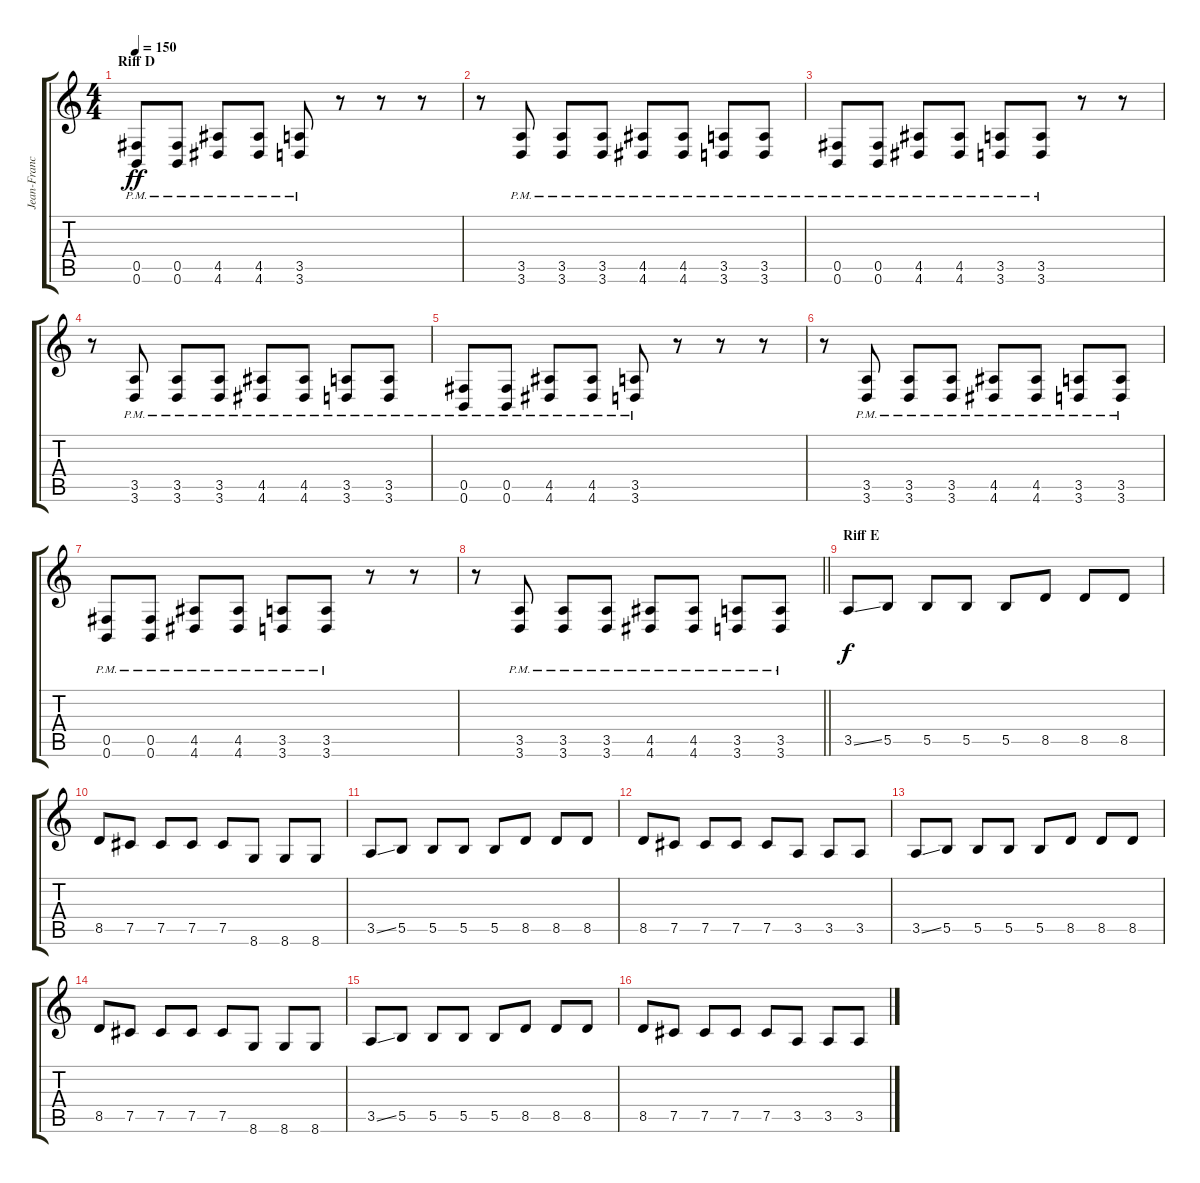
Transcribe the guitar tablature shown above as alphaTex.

\track ("Jean-Francois Dagenais " "Jean-Franc") {instrument distortionguitar}
\staff {score tabs}
\tuning (Db4 Ab3 E3 B2 Gb2 B1) {hide}
\ts (4 4)
\section ("" "Riff D")
\tempo 150
\clef g2
\ks c
(0.5{pm} 0.6{pm}).8{dy ff} (0.5{pm} 0.6{pm}).8 (4.5{pm} 4.6{pm}).8 (4.5{pm} 4.6{pm}).8 (3.5{pm} 3.6{pm}).8 r.8 r.8 r.8 |
r.8 (3.5{pm} 3.6{pm}).8 (3.5{pm} 3.6{pm}).8 (3.5{pm} 3.6{pm}).8 (4.5{pm} 4.6{pm}).8 (4.5{pm} 4.6{pm}).8 (3.5{pm} 3.6{pm}).8 (3.5{pm} 3.6{pm}).8 |
(0.5{pm} 0.6{pm}).8 (0.5{pm} 0.6{pm}).8 (4.5{pm} 4.6{pm}).8 (4.5{pm} 4.6{pm}).8 (3.5{pm} 3.6{pm}).8 (3.5{pm} 3.6{pm}).8 r.8 r.8 |
r.8 (3.5{pm} 3.6{pm}).8 (3.5{pm} 3.6{pm}).8 (3.5{pm} 3.6{pm}).8 (4.5{pm} 4.6{pm}).8 (4.5{pm} 4.6{pm}).8 (3.5{pm} 3.6{pm}).8 (3.5{pm} 3.6{pm}).8 |
(0.5{pm} 0.6{pm}).8 (0.5{pm} 0.6{pm}).8 (4.5{pm} 4.6{pm}).8 (4.5{pm} 4.6{pm}).8 (3.5{pm} 3.6{pm}).8 r.8 r.8 r.8 |
r.8 (3.5{pm} 3.6{pm}).8 (3.5{pm} 3.6{pm}).8 (3.5{pm} 3.6{pm}).8 (4.5{pm} 4.6{pm}).8 (4.5{pm} 4.6{pm}).8 (3.5{pm} 3.6{pm}).8 (3.5{pm} 3.6{pm}).8 |
(0.5{pm} 0.6{pm}).8 (0.5{pm} 0.6{pm}).8 (4.5{pm} 4.6{pm}).8 (4.5{pm} 4.6{pm}).8 (3.5{pm} 3.6{pm}).8 (3.5{pm} 3.6{pm}).8 r.8 r.8 |
\barLineRight lightlight
r.8 (3.5{pm} 3.6{pm}).8 (3.5{pm} 3.6{pm}).8 (3.5{pm} 3.6{pm}).8 (4.5{pm} 4.6{pm}).8 (4.5{pm} 4.6{pm}).8 (3.5{pm} 3.6{pm}).8 (3.5{pm} 3.6{pm}).8 |
\section ("" "Riff E")
3.5{ss}.8{dy f} 5.5.8 5.5.8 5.5.8 5.5.8 8.5.8 8.5.8 8.5.8 |
8.5.8 7.5.8 7.5.8 7.5.8 7.5.8 8.6.8 8.6.8 8.6.8 |
3.5{ss}.8 5.5.8 5.5.8 5.5.8 5.5.8 8.5.8 8.5.8 8.5.8 |
8.5.8 7.5.8 7.5.8 7.5.8 7.5.8 3.5.8 3.5.8 3.5.8 |
3.5{ss}.8 5.5.8 5.5.8 5.5.8 5.5.8 8.5.8 8.5.8 8.5.8 |
8.5.8 7.5.8 7.5.8 7.5.8 7.5.8 8.6.8 8.6.8 8.6.8 |
3.5{ss}.8 5.5.8 5.5.8 5.5.8 5.5.8 8.5.8 8.5.8 8.5.8 |
8.5.8 7.5.8 7.5.8 7.5.8 7.5.8 3.5.8 3.5.8 3.5.8
